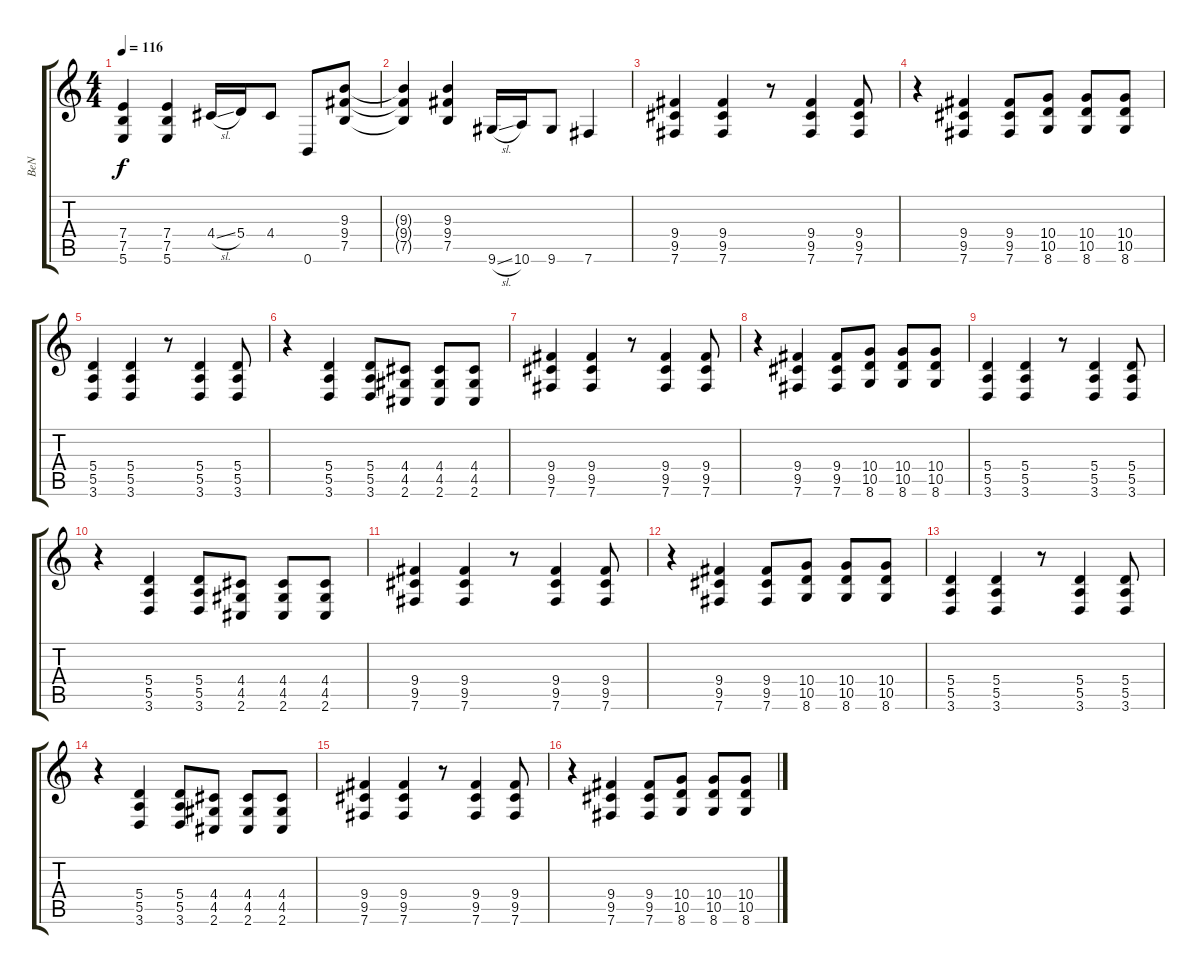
\track ("BeN" "BeN") {instrument distortionguitar}
\staff {score tabs}
\tuning (B3 Gb3 D3 A2 E2 B1) {hide}
\ts (4 4)
\tempo 116
\clef g2
\ks c
(7.4{t} 7.5{t} 5.6{t}).4{dy f} (7.4 7.5 5.6).4 4.4{sl}.16 5.4.16 4.4.8 0.6.8 (9.3 9.4 7.5).8 |
(9.3{t} 9.4{t} 7.5{t}).4 (9.3 9.4 7.5).4 9.6{sl}.16 10.6.16 9.6.8 7.6.4 |
(9.4 9.5 7.6).4 (9.4 9.5 7.6).4 r.8 (9.4 9.5 7.6).4 (9.4 9.5 7.6).8 |
r.4 (9.4 9.5 7.6).4 (9.4 9.5 7.6).8 (10.4 10.5 8.6).8 (10.4 10.5 8.6).8 (10.4 10.5 8.6).8 |
(5.4 5.5 3.6).4 (5.4 5.5 3.6).4 r.8 (5.4 5.5 3.6).4 (5.4 5.5 3.6).8 |
r.4 (5.4 5.5 3.6).4 (5.4 5.5 3.6).8 (4.4 4.5 2.6).8 (4.4 4.5 2.6).8 (4.4 4.5 2.6).8 |
(9.4 9.5 7.6).4 (9.4 9.5 7.6).4 r.8 (9.4 9.5 7.6).4 (9.4 9.5 7.6).8 |
r.4 (9.4 9.5 7.6).4 (9.4 9.5 7.6).8 (10.4 10.5 8.6).8 (10.4 10.5 8.6).8 (10.4 10.5 8.6).8 |
(5.4 5.5 3.6).4 (5.4 5.5 3.6).4 r.8 (5.4 5.5 3.6).4 (5.4 5.5 3.6).8 |
r.4 (5.4 5.5 3.6).4 (5.4 5.5 3.6).8 (4.4 4.5 2.6).8 (4.4 4.5 2.6).8 (4.4 4.5 2.6).8 |
(9.4 9.5 7.6).4 (9.4 9.5 7.6).4 r.8 (9.4 9.5 7.6).4 (9.4 9.5 7.6).8 |
r.4 (9.4 9.5 7.6).4 (9.4 9.5 7.6).8 (10.4 10.5 8.6).8 (10.4 10.5 8.6).8 (10.4 10.5 8.6).8 |
(5.4 5.5 3.6).4 (5.4 5.5 3.6).4 r.8 (5.4 5.5 3.6).4 (5.4 5.5 3.6).8 |
r.4 (5.4 5.5 3.6).4 (5.4 5.5 3.6).8 (4.4 4.5 2.6).8 (4.4 4.5 2.6).8 (4.4 4.5 2.6).8 |
(9.4 9.5 7.6).4 (9.4 9.5 7.6).4 r.8 (9.4 9.5 7.6).4 (9.4 9.5 7.6).8 |
r.4 (9.4 9.5 7.6).4 (9.4 9.5 7.6).8 (10.4 10.5 8.6).8 (10.4 10.5 8.6).8 (10.4 10.5 8.6).8
